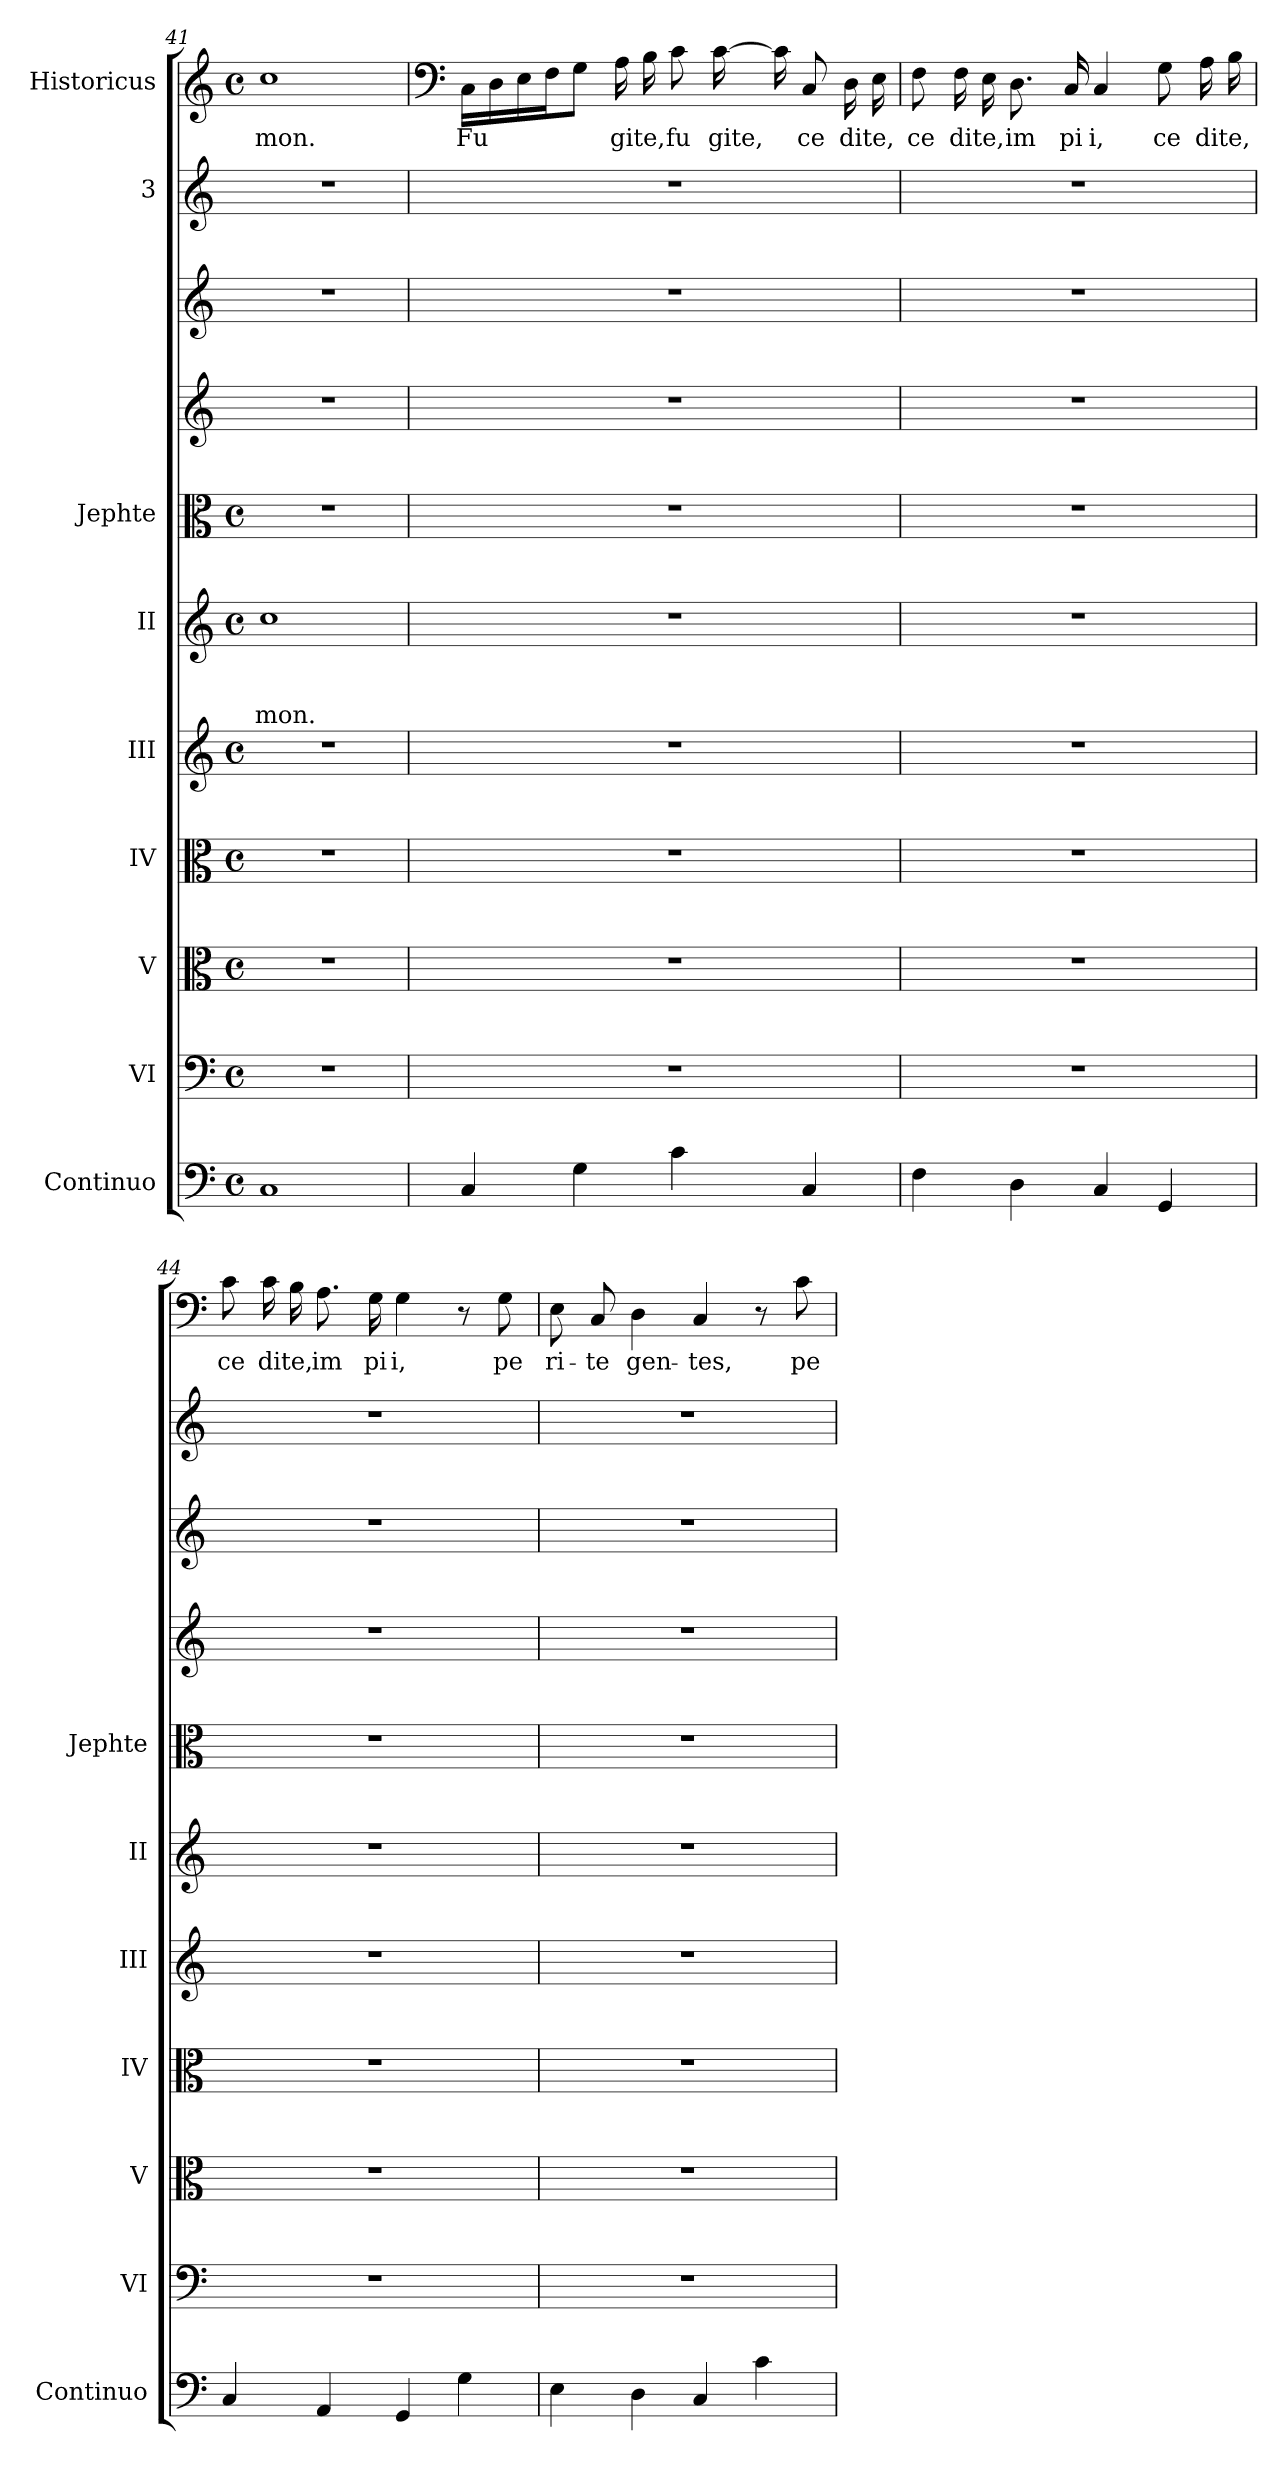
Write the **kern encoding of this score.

**kern	**kern	**kern	**kern	**kern	**kern	**text	**text	**text	**kern	**kern	**kern	**kern	**kern	**text
*part11	*part10	*part9	*part8	*part7	*part6	*part6	*part6	*part6	*part5	*part4	*part3	*part2	*part1	*part1
*staff11	*staff10	*staff9	*staff8	*staff7	*staff6	*staff6	*staff6	*staff6	*staff5	*staff4	*staff3	*staff2	*staff1	*staff1
*I"Continuo	*I"VI	*I"V	*I"IV	*I"III	*I"II	*	*	*	*I"Jephte	*	*	*I"3	*I"Historicus	*
*I'Continuo	*I'VI	*I'V	*I'IV	*I'III	*I'II	*	*	*	*I'Jephte	*	*	*	*	*
*clefF4	*clefF4	*clefC3	*clefC3	*clefG2	*clefG2	*	*	*	*clefC3	*clefG2	*clefG2	*clefG2	*clefG2	*
*k[]	*k[]	*k[]	*k[]	*k[]	*k[]	*	*	*	*k[]	*k[]	*k[]	*k[]	*k[]	*
*C:	*C:	*C:	*C:	*C:	*C:	*	*	*	*C:	*C:	*C:	*C:	*C:	*
*M4/4	*M4/4	*M4/4	*M4/4	*M4/4	*M4/4	*	*	*	*M4/4	*	*	*	*M4/4	*
*met(c)	*met(c)	*met(c)	*met(c)	*met(c)	*met(c)	*	*	*	*met(c)	*	*	*	*met(c)	*
=41	=41	=41	=41	=41	=41	=41	=41	=41	=41	=41	=41	=41	=41	=41
!	!	!	!	!	!	!	!	!LO:LY:b	!	!	!	!	!	!LO:LY:b
1C	1r	1r	1r	1r	1cc	.	.	-mon.	1r	1r	1r	1r	1cc	mon.
!!LO:LB:g=z
=42!	=42!	=42!	=42!	=42!	=42!	=42!	=42!	=42!	=42!	=42!	=42!	=42!	=42!	=42!
*	*	*	*	*	*	*	*	*	*	*	*	*	*clefF4	*
!	!	!	!	!	!	!	!	!	!	!	!	!	!	!LO:LY:b
4C/	1r	1r	1r	1r	1r	.	.	.	1r	1r	1r	1r	16C\LL	Fu
.	.	.	.	.	.	.	.	.	.	.	.	.	16D\	.
.	.	.	.	.	.	.	.	.	.	.	.	.	16E\	.
.	.	.	.	.	.	.	.	.	.	.	.	.	16F\J	.
4G\	.	.	.	.	.	.	.	.	.	.	.	.	8G\J	.
!	!	!	!	!	!	!	!	!	!	!	!	!	!	!LO:LY:b
.	.	.	.	.	.	.	.	.	.	.	.	.	16A\	gite,
.	.	.	.	.	.	.	.	.	.	.	.	.	16B\	.
!	!	!	!	!	!	!	!	!	!	!	!	!	!	!LO:LY:b
4c\	.	.	.	.	.	.	.	.	.	.	.	.	8c\	fu
!	!	!	!	!	!	!	!	!	!	!	!	!	!	!LO:LY:b
.	.	.	.	.	.	.	.	.	.	.	.	.	[<16c\	gite,
.	.	.	.	.	.	.	.	.	.	.	.	.	16c\]	.
!	!	!	!	!	!	!	!	!	!	!	!	!	!	!LO:LY:b
4C/	.	.	.	.	.	.	.	.	.	.	.	.	8C/	ce
!	!	!	!	!	!	!	!	!	!	!	!	!	!	!LO:LY:b
.	.	.	.	.	.	.	.	.	.	.	.	.	16D\	dite,
.	.	.	.	.	.	.	.	.	.	.	.	.	16E\	.
=43	=43	=43	=43	=43	=43	=43	=43	=43	=43	=43	=43	=43	=43	=43
!	!	!	!	!	!	!	!	!	!	!	!	!	!	!LO:LY:b
4F\	1r	1r	1r	1r	1r	.	.	.	1r	1r	1r	1r	8F\	ce
!	!	!	!	!	!	!	!	!	!	!	!	!	!	!LO:LY:b
.	.	.	.	.	.	.	.	.	.	.	.	.	16F\	dite,
.	.	.	.	.	.	.	.	.	.	.	.	.	16E\	.
!	!	!	!	!	!	!	!	!	!	!	!	!	!	!LO:LY:b
4D\	.	.	.	.	.	.	.	.	.	.	.	.	8.D\	im
!	!	!	!	!	!	!	!	!	!	!	!	!	!	!LO:LY:b
.	.	.	.	.	.	.	.	.	.	.	.	.	16C/	pi
!	!	!	!	!	!	!	!	!	!	!	!	!	!	!LO:LY:b
4C/	.	.	.	.	.	.	.	.	.	.	.	.	4C/	i,
!	!	!	!	!	!	!	!	!	!	!	!	!	!	!LO:LY:b
4GG/	.	.	.	.	.	.	.	.	.	.	.	.	8G\	ce
!	!	!	!	!	!	!	!	!	!	!	!	!	!	!LO:LY:b
.	.	.	.	.	.	.	.	.	.	.	.	.	16A\	dite,
.	.	.	.	.	.	.	.	.	.	.	.	.	16B\	.
=44	=44	=44	=44	=44	=44	=44	=44	=44	=44	=44	=44	=44	=44	=44
!	!	!	!	!	!	!	!	!	!	!	!	!	!	!LO:LY:b
4C/	1r	1r	1r	1r	1r	.	.	.	1r	1r	1r	1r	8c\	ce
!	!	!	!	!	!	!	!	!	!	!	!	!	!	!LO:LY:b
.	.	.	.	.	.	.	.	.	.	.	.	.	16c\	dite,
.	.	.	.	.	.	.	.	.	.	.	.	.	16B\	.
!	!	!	!	!	!	!	!	!	!	!	!	!	!	!LO:LY:b
4AA/	.	.	.	.	.	.	.	.	.	.	.	.	8.A\	im
!	!	!	!	!	!	!	!	!	!	!	!	!	!	!LO:LY:b
.	.	.	.	.	.	.	.	.	.	.	.	.	16G\	pi
!	!	!	!	!	!	!	!	!	!	!	!	!	!	!LO:LY:b
4GG/	.	.	.	.	.	.	.	.	.	.	.	.	4G\	i,
4G\	.	.	.	.	.	.	.	.	.	.	.	.	8r	.
!	!	!	!	!	!	!	!	!	!	!	!	!	!	!LO:LY:b
.	.	.	.	.	.	.	.	.	.	.	.	.	8G\	pe
!!LO:LB:g=z
=45	=45	=45	=45	=45	=45	=45	=45	=45	=45	=45	=45	=45	=45	=45
!	!	!	!	!	!	!	!	!	!	!	!	!	!	!LO:LY:b
4E\	1r	1r	1r	1r	1r	.	.	.	1r	1r	1r	1r	8E\	ri-
!	!	!	!	!	!	!	!	!	!	!	!	!	!	!LO:LY:b
.	.	.	.	.	.	.	.	.	.	.	.	.	8C/	-te
!	!	!	!	!	!	!	!	!	!	!	!	!	!	!LO:LY:b
4D\	.	.	.	.	.	.	.	.	.	.	.	.	4D\	gen-
!	!	!	!	!	!	!	!	!	!	!	!	!	!	!LO:LY:b
4C/	.	.	.	.	.	.	.	.	.	.	.	.	4C/	-tes,
4c\	.	.	.	.	.	.	.	.	.	.	.	.	8r	.
!	!	!	!	!	!	!	!	!	!	!	!	!	!	!LO:LY:b
.	.	.	.	.	.	.	.	.	.	.	.	.	8c\	pe-
=	=	=	=	=	=	=	=	=	=	=	=	=	=	=
*-	*-	*-	*-	*-	*-	*-	*-	*-	*-	*-	*-	*-	*-	*-
